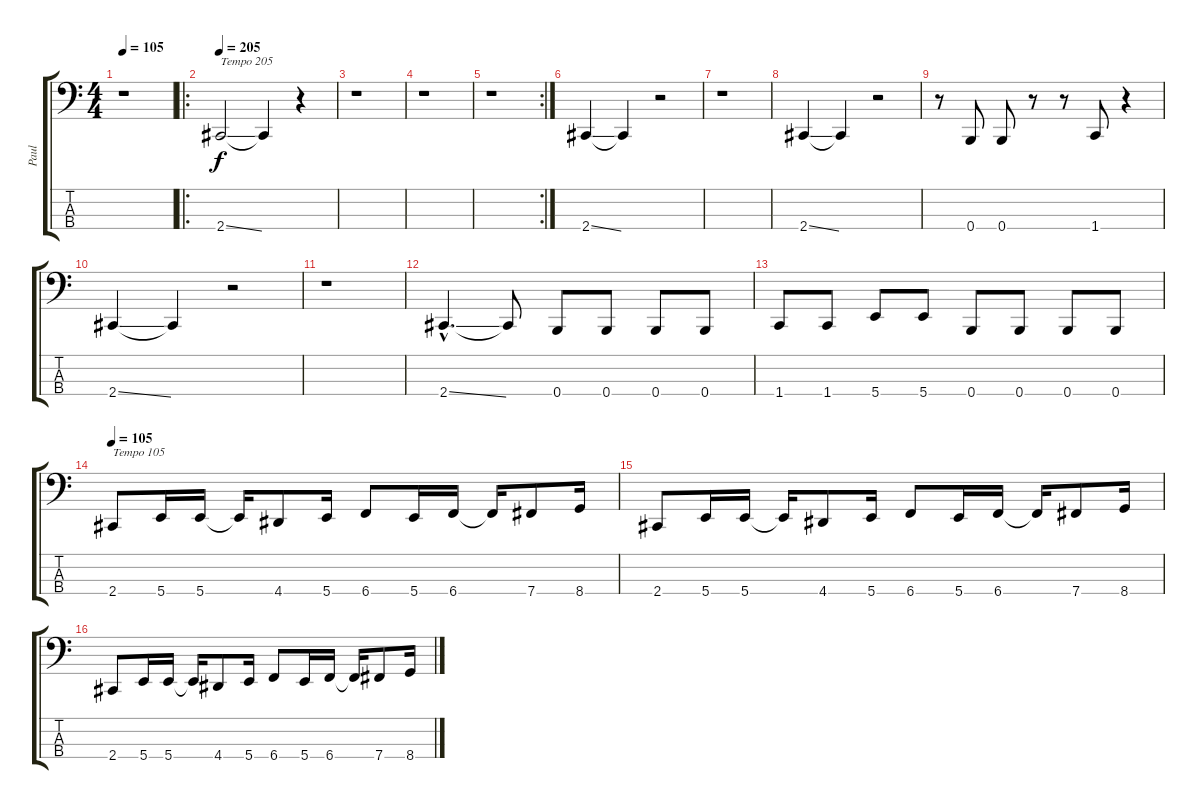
\track ("Paul" "Paul") {instrument electricbasspick}
\staff {score tabs}
\tuning (E2 B1 Gb1 B0) {hide}
\ts (4 4)
\tempo 105
\clef f4
\ks c
r.1{dy f} |
\ro
\tempo 205
2.4{ss}.2{txt "Tempo 205"} 2.4{t}.4 r.4 |
r.1 |
r.1 |
\rc 2
r.1 |
2.4{ss}.4 2.4{t}.4 r.2 |
r.1 |
2.4{ss}.4 2.4{t}.4 r.2 |
r.8 0.4.8 0.4.8 r.8 r.8 1.4.8 r.4 |
2.4{ss}.4 2.4{t}.4 r.2 |
r.1 |
2.4{ss hac}.4{d} 2.4{t}.8 0.4.8 0.4.8 0.4.8 0.4.8 |
1.4.8 1.4.8 5.4.8 5.4.8 0.4.8 0.4.8 0.4.8 0.4.8 |
\tempo 105
2.4.8{txt "Tempo 105"} 5.4.16 5.4.16 5.4{t}.16 4.4.8 5.4.16 6.4.8 5.4.16 6.4.16 6.4{t}.16 7.4.8 8.4.16 |
2.4.8 5.4.16 5.4.16 5.4{t}.16 4.4.8 5.4.16 6.4.8 5.4.16 6.4.16 6.4{t}.16 7.4.8 8.4.16 |
2.4.8 5.4.16 5.4.16 5.4{t}.16 4.4.8 5.4.16 6.4.8 5.4.16 6.4.16 6.4{t}.16 7.4.8 8.4.16
